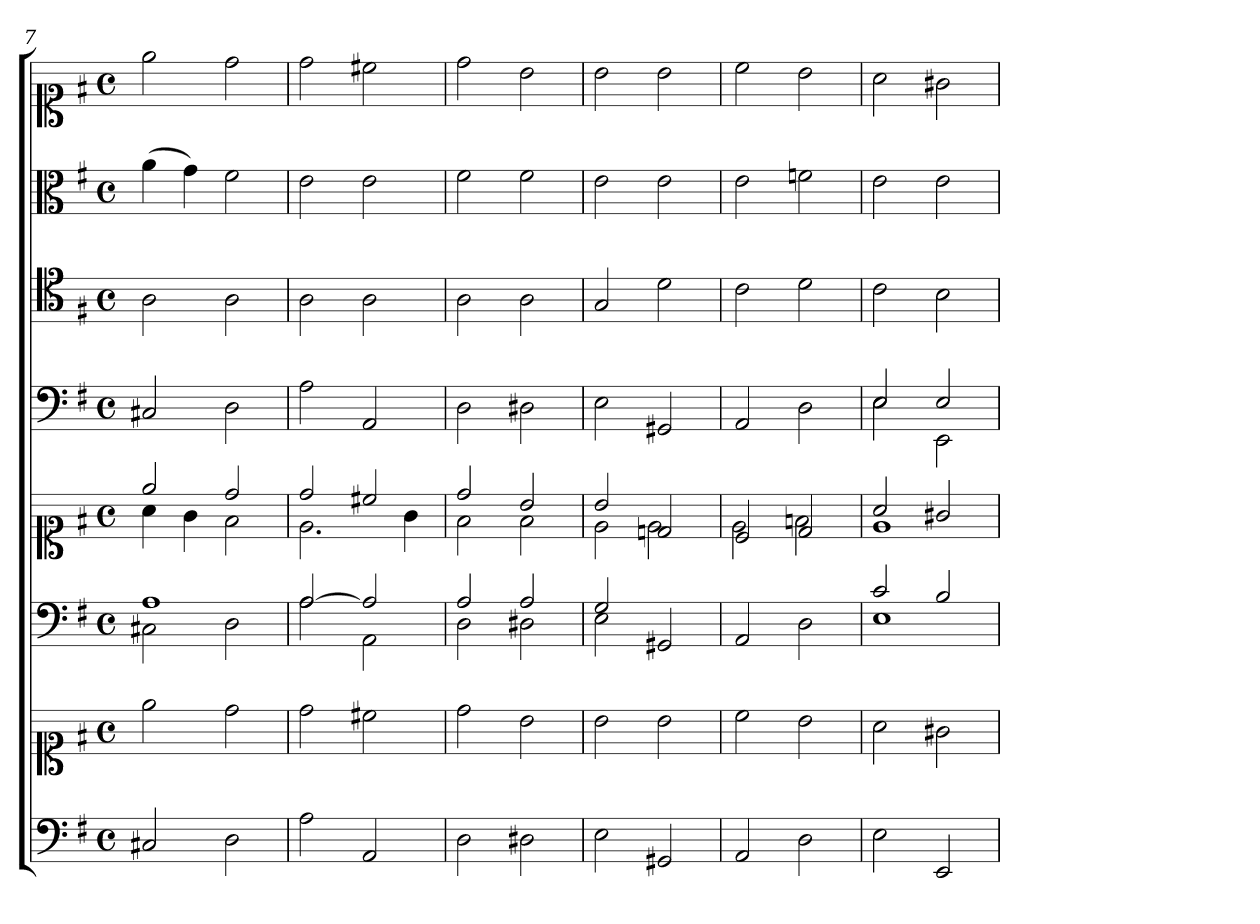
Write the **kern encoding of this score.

**kern	**kern	**kern	**kern	**kern	**kern	**kern	**kern
*part6	*part6	*part5	*part5	*part4	*part3	*part2	*part1
*staff8	*staff7	*staff6	*staff5	*staff4	*staff3	*staff2	*staff1
*clefF4	*clefC1	*clefF4	*clefC1	*clefF4	*clefC4	*clefC3	*clefC1
*k[f#]	*k[f#]	*k[f#]	*k[f#]	*k[f#]	*k[f#]	*k[f#]	*k[f#]
*G:	*G:	*G:	*G:	*G:	*G:	*G:	*G:
*M4/4	*M4/4	*M4/4	*M4/4	*M4/4	*M4/4	*M4/4	*M4/4
*met(c)	*met(c)	*met(c)	*met(c)	*met(c)	*met(c)	*met(c)	*met(c)
=7	=7	=7	=7	=7	=7	=7	=7
*	*	*^	*^	*	*	*	*
2C#X	2ee	1A	2C#X	2ee	4a	2C#X	2A	(4a	2ee
.	.	.	.	.	4g	.	.	4g)	.
2D	2dd	.	2D	2dd	2f#	2D	2A	2f#	2dd
=8	=8	=8	=8	=8	=8	=8	=8	=8	=8
2A	2dd	[2A	2A	2dd	2.e	2A	2A	2e	2dd
2AA	2cc#X	2A]	2AA	2cc#X	.	2AA	2A	2e	2cc#X
.	.	.	.	.	4g	.	.	.	.
=9	=9	=9	=9	=9	=9	=9	=9	=9	=9
2D	2dd	2A	2D	2dd	2f#	2D	2A	2f#	2dd
2D#X	2b	2A	2D#X	2b	2f#	2D#X	2A	2f#	2b
=10	=10	=10	=10	=10	=10	=10	=10	=10	=10
2E	2b	2G	2E	2b	2e	2E	2G	2e	2b
2GG#X	2b	2ryy	2GG#X	2dn	2e	2GG#X	2d	2e	2b
*	*	*v	*v	*	*	*	*	*	*
=11	=11	=11	=11	=11	=11	=11	=11	=11
2AA	2cc	2AA	2c	2e	2AA	2c	2e	2cc
2D	2b	2D	2d	2fn	2D	2d	2fn	2b
=12	=12	=12	=12	=12	=12	=12	=12	=12
*	*	*^	*	*	*^	*	*	*
2E	2a	2c	1E	2a	1e	2E	2E	2c	2e	2a
2EE	2g#X	2B	.	2g#X	.	2E	2EE	2B	2e	2g#X
*	*	*v	*v	*	*	*v	*v	*	*	*
*	*	*	*v	*v	*	*	*	*
=	=	=	=	=	=	=	=
*-	*-	*-	*-	*-	*-	*-	*-
